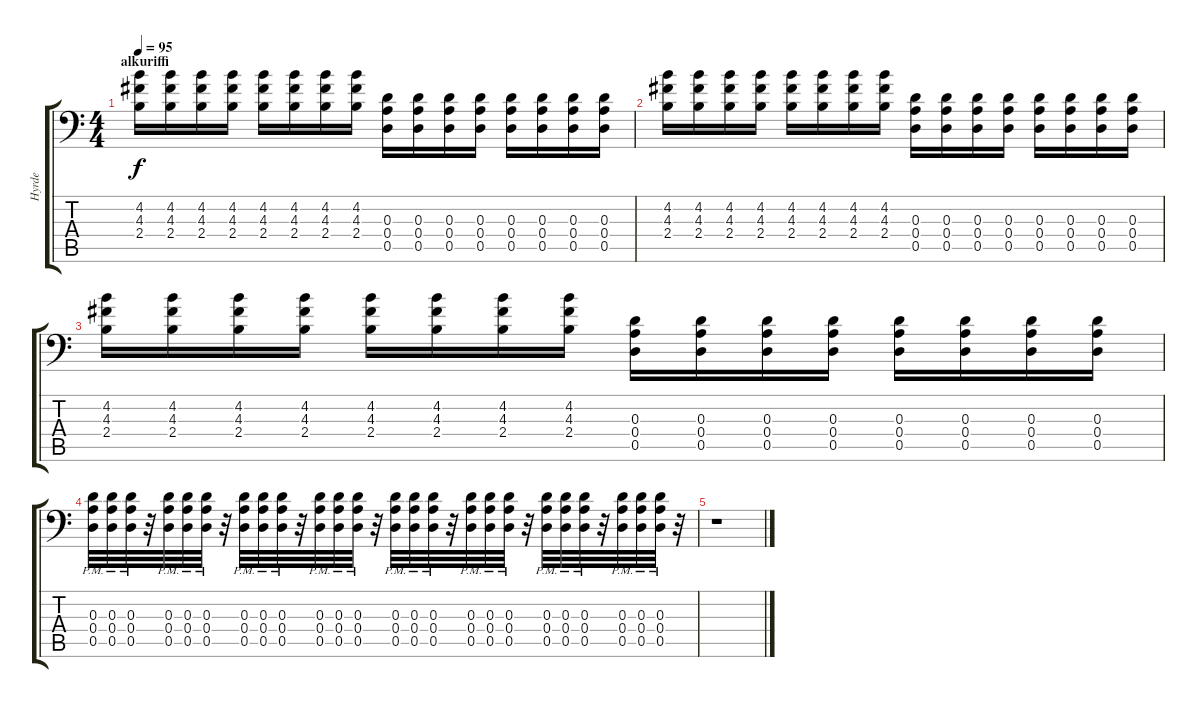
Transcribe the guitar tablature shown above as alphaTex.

\track ("Hyrde" "Hyrde") {instrument distortionguitar}
\staff {score tabs}
\tuning (B3 G3 D3 A2 D2 A1) {hide}
\ts (4 4)
\section ("" "alkuriffi")
\tempo 95
\clef f4
\ks c
(4.2 4.3 2.4).16{dy f} (4.2 4.3 2.4).16 (4.2 4.3 2.4).16 (4.2 4.3 2.4).16 (4.2 4.3 2.4).16 (4.2 4.3 2.4).16 (4.2 4.3 2.4).16 (4.2 4.3 2.4).16 (0.3 0.4 0.5).16 (0.3 0.4 0.5).16 (0.3 0.4 0.5).16 (0.3 0.4 0.5).16 (0.3 0.4 0.5).16 (0.3 0.4 0.5).16 (0.3 0.4 0.5).16 (0.3 0.4 0.5).16 |
(4.2 4.3 2.4).16 (4.2 4.3 2.4).16 (4.2 4.3 2.4).16 (4.2 4.3 2.4).16 (4.2 4.3 2.4).16 (4.2 4.3 2.4).16 (4.2 4.3 2.4).16 (4.2 4.3 2.4).16 (0.3 0.4 0.5).16 (0.3 0.4 0.5).16 (0.3 0.4 0.5).16 (0.3 0.4 0.5).16 (0.3 0.4 0.5).16 (0.3 0.4 0.5).16 (0.3 0.4 0.5).16 (0.3 0.4 0.5).16 |
(4.2 4.3 2.4).16 (4.2 4.3 2.4).16 (4.2 4.3 2.4).16 (4.2 4.3 2.4).16 (4.2 4.3 2.4).16 (4.2 4.3 2.4).16 (4.2 4.3 2.4).16 (4.2 4.3 2.4).16 (0.3 0.4 0.5).16 (0.3 0.4 0.5).16 (0.3 0.4 0.5).16 (0.3 0.4 0.5).16 (0.3 0.4 0.5).16 (0.3 0.4 0.5).16 (0.3 0.4 0.5).16 (0.3 0.4 0.5).16 |
(0.3{pm} 0.4{pm} 0.5{pm}).32 (0.3{pm} 0.4{pm} 0.5{pm}).32 (0.3{pm} 0.4{pm} 0.5{pm}).32 r.32 (0.3{pm} 0.4{pm} 0.5{pm}).32 (0.3{pm} 0.4{pm} 0.5{pm}).32 (0.3{pm} 0.4{pm} 0.5{pm}).32 r.32 (0.3{pm} 0.4{pm} 0.5{pm}).32 (0.3{pm} 0.4{pm} 0.5{pm}).32 (0.3{pm} 0.4{pm} 0.5{pm}).32 r.32 (0.3{pm} 0.4{pm} 0.5{pm}).32 (0.3{pm} 0.4{pm} 0.5{pm}).32 (0.3{pm} 0.4{pm} 0.5{pm}).32 r.32 (0.3{pm} 0.4{pm} 0.5{pm}).32 (0.3{pm} 0.4{pm} 0.5{pm}).32 (0.3{pm} 0.4{pm} 0.5{pm}).32 r.32 (0.3{pm} 0.4{pm} 0.5{pm}).32 (0.3{pm} 0.4{pm} 0.5{pm}).32 (0.3{pm} 0.4{pm} 0.5{pm}).32 r.32 (0.3{pm} 0.4{pm} 0.5{pm}).32 (0.3{pm} 0.4{pm} 0.5{pm}).32 (0.3{pm} 0.4{pm} 0.5{pm}).32 r.32 (0.3{pm} 0.4{pm} 0.5{pm}).32 (0.3{pm} 0.4{pm} 0.5{pm}).32 (0.3{pm} 0.4{pm} 0.5{pm}).32 r.32 |
r.1
